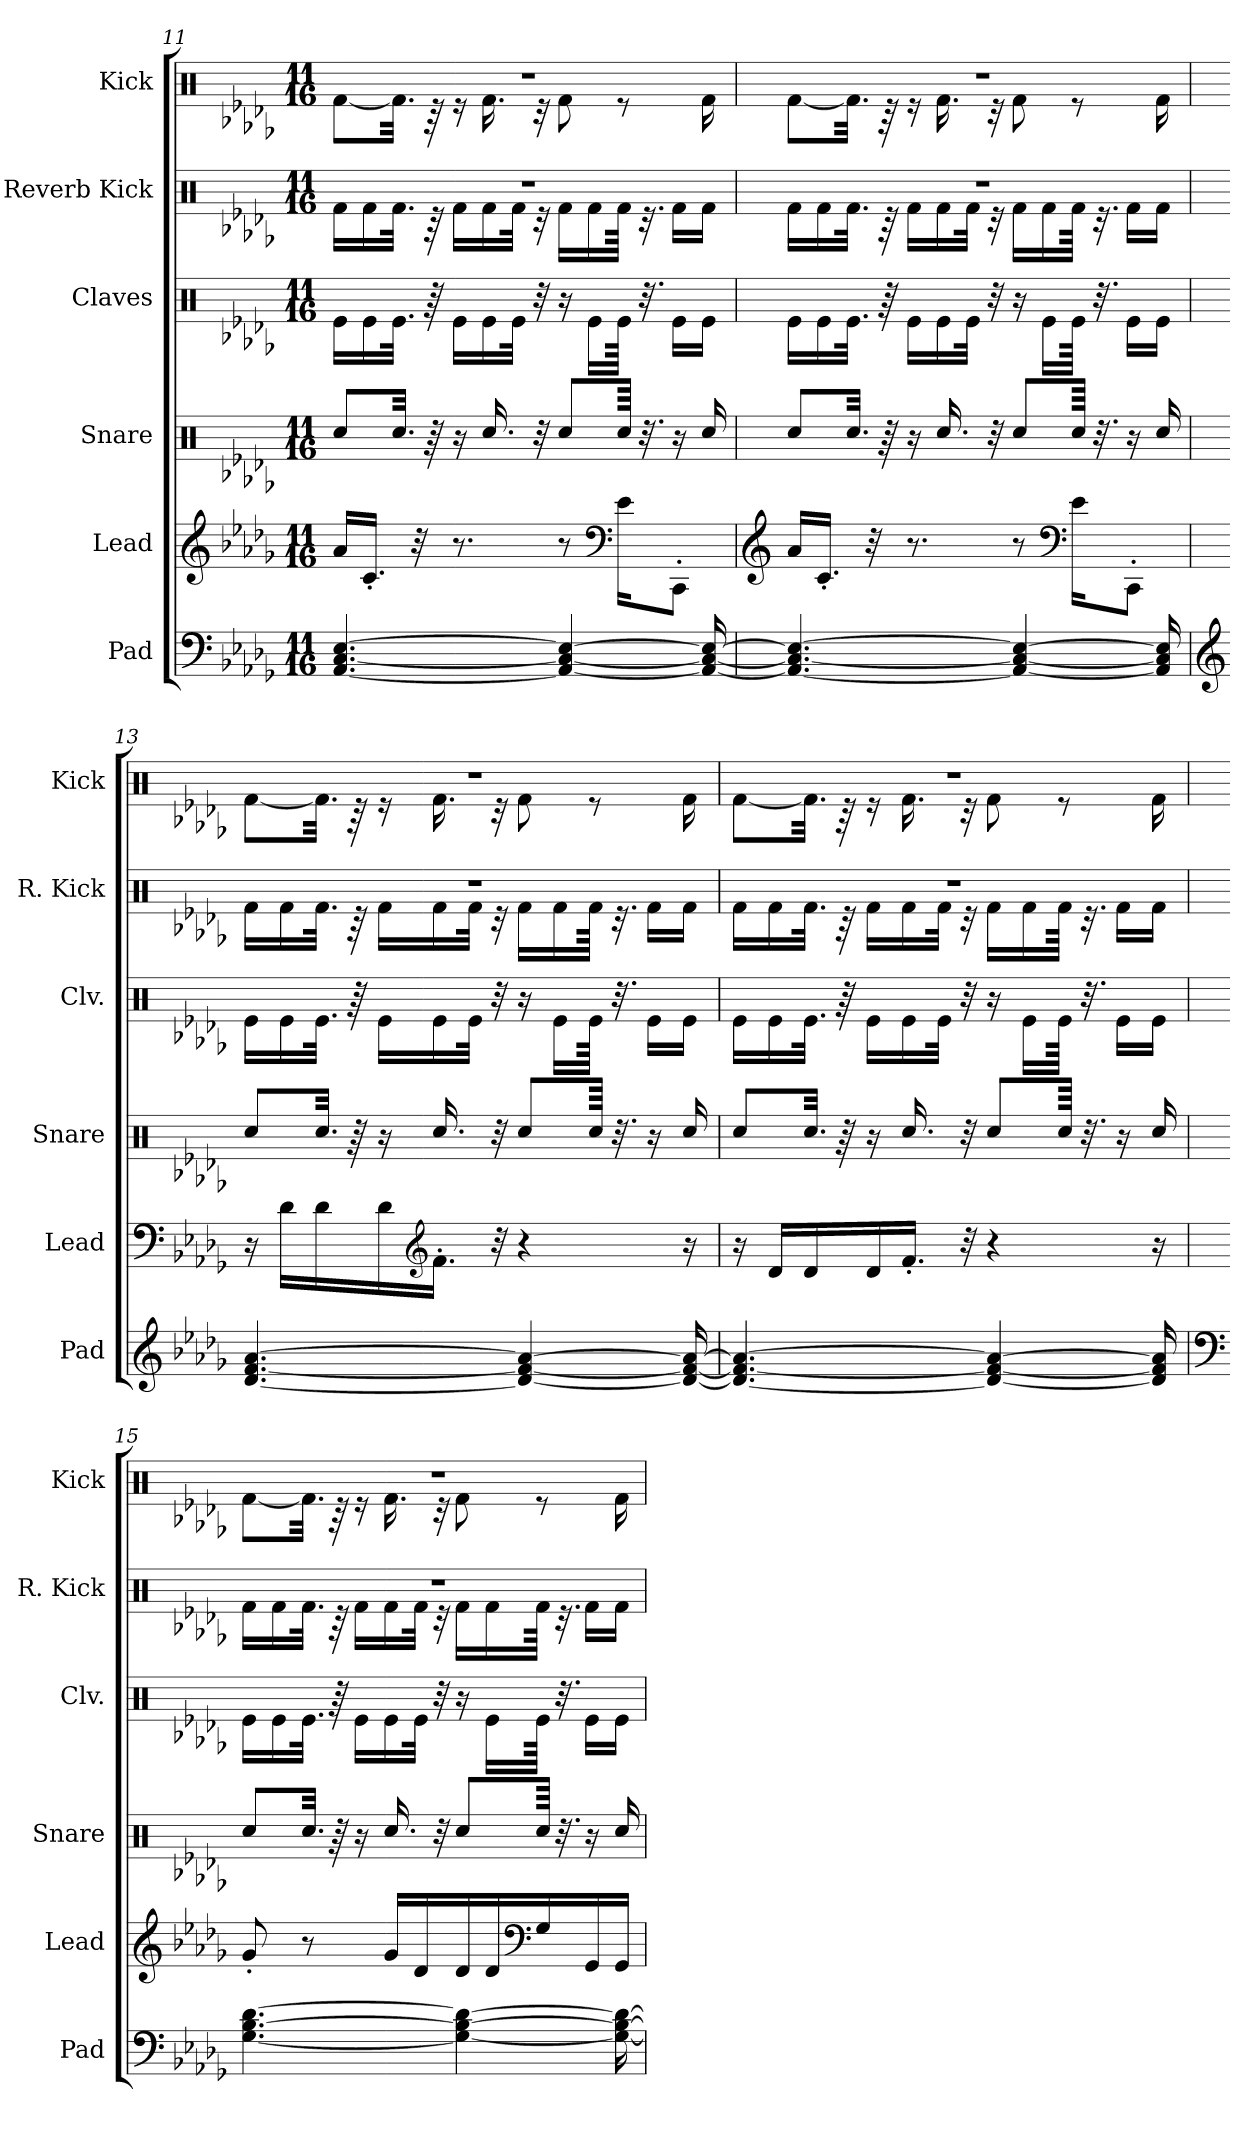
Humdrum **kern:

**kern	**kern	**kern	**kern	**kern	**kern
*part6	*part5	*part4	*part3	*part2	*part1
*staff6	*staff5	*staff4	*staff3	*staff2	*staff1
*I"Pad	*I"Lead	*I"Snare	*I"Claves	*I"Reverb Kick	*I"Kick
*I'Pad	*I'Lead	*I'Snare	*I'Clv.	*I'R. Kick	*I'Kick
!!LO:LB:g=z
*clefF4	*clefG2	*clefX	*clefX	*clefX	*clefX
*k[b-e-a-d-g-]	*k[b-e-a-d-g-]	*k[b-e-a-d-g-]	*k[b-e-a-d-g-]	*k[b-e-a-d-g-]	*k[b-e-a-d-g-]
*M11/16	*M11/16	*M11/16	*M11/16	*M11/16	*M11/16
=11	=11	=11	=11	=11	=11
*	*	*	*	*^	*^
[4.AA-/ [4.C/ [4.E-/	16a-/LL	8Rcc/L	16Re\LL	16%11r	16Rf\LL	16%11r	[8Rf\L
.	16.c'/JJ	.	16Re\	.	16Rf\	.	.
.	.	32.Rcc/Jkk	32.Re\JJk	.	32.Rf\JJk	.	32.Rf\Jkk]
.	32r	.	.	.	.	.	.
.	.	64r	64r	.	64r	.	64r
.	8.r	16r	16Re\LL	.	16Rf\LL	.	16r
.	.	16.Rcc/	16Re\	.	16Rf\	.	16.Rf\
.	.	.	32Re\JJk	.	32Rf\JJk	.	.
.	.	32r	32r	.	32r	.	32r
4AA-/_ 4C/_ 4E-/_	8r	8Rcc/L	16r	.	16Rf\LL	.	8Rf\
.	.	.	16Re\LL	.	16Rf\	.	.
*	*clefF4	*	*	*	*	*	*
.	16e-\KL	64Rcc/Jkkk	64Re\JJkk	.	64Rf\JJkk	.	8r
.	.	32.r	32.r	.	32.r	.	.
.	8CC'\J	16r	16Re\LL	.	16Rf\LL	.	.
16AA-/_ 16C/_ 16E-/_	.	16Rcc/	16Re\JJ	.	16Rf\JJ	.	16Rf\
=12	=12	=12	=12	=12	=12	=12	=12
*	*clefG2	*	*	*	*	*	*
4.AA-/_ 4.C/_ 4.E-/_	16a-/LL	8Rcc/L	16Re\LL	16%11r	16Rf\LL	16%11r	[8Rf\L
.	16.c'/JJ	.	16Re\	.	16Rf\	.	.
.	.	32.Rcc/Jkk	32.Re\JJk	.	32.Rf\JJk	.	32.Rf\Jkk]
.	32r	.	.	.	.	.	.
.	.	64r	64r	.	64r	.	64r
.	8.r	16r	16Re\LL	.	16Rf\LL	.	16r
.	.	16.Rcc/	16Re\	.	16Rf\	.	16.Rf\
.	.	.	32Re\JJk	.	32Rf\JJk	.	.
.	.	32r	32r	.	32r	.	32r
4AA-/_ 4C/_ 4E-/_	8r	8Rcc/L	16r	.	16Rf\LL	.	8Rf\
.	.	.	16Re\LL	.	16Rf\	.	.
*	*clefF4	*	*	*	*	*	*
.	16e-\KL	64Rcc/Jkkk	64Re\JJkk	.	64Rf\JJkk	.	8r
.	.	32.r	32.r	.	32.r	.	.
.	8CC'\J	16r	16Re\LL	.	16Rf\LL	.	.
16AA-/] 16C/] 16E-/]	.	16Rcc/	16Re\JJ	.	16Rf\JJ	.	16Rf\
!!LO:PB:g=z	!!
=13	=13	=13	=13	=13	=13	=13	=13
*clefG2	*	*	*	*	*	*	*
[4.d-/ [4.f/ [4.a-/	16r	8Rcc/L	16Re\LL	16%11r	16Rf\LL	16%11r	[8Rf\L
.	16d-\LL	.	16Re\	.	16Rf\	.	.
.	16d-\	32.Rcc/Jkk	32.Re\JJk	.	32.Rf\JJk	.	32.Rf\Jkk]
.	.	64r	64r	.	64r	.	64r
.	16d-\	16r	16Re\LL	.	16Rf\LL	.	16r
*	*clefG2	*	*	*	*	*	*
.	16.f'\JJ	16.Rcc/	16Re\	.	16Rf\	.	16.Rf\
.	.	.	32Re\JJk	.	32Rf\JJk	.	.
.	32r	32r	32r	.	32r	.	32r
4d-/_ 4f/_ 4a-/_	4r	8Rcc/L	16r	.	16Rf\LL	.	8Rf\
.	.	.	16Re\LL	.	16Rf\	.	.
.	.	64Rcc/Jkkk	64Re\JJkk	.	64Rf\JJkk	.	8r
.	.	32.r	32.r	.	32.r	.	.
.	.	16r	16Re\LL	.	16Rf\LL	.	.
16d-/_ 16f/_ 16a-/_	16r	16Rcc/	16Re\JJ	.	16Rf\JJ	.	16Rf\
=14	=14	=14	=14	=14	=14	=14	=14
4.d-/_ 4.f/_ 4.a-/_	16r	8Rcc/L	16Re\LL	16%11r	16Rf\LL	16%11r	[8Rf\L
.	16d-/LL	.	16Re\	.	16Rf\	.	.
.	16d-/	32.Rcc/Jkk	32.Re\JJk	.	32.Rf\JJk	.	32.Rf\Jkk]
.	.	64r	64r	.	64r	.	64r
.	16d-/	16r	16Re\LL	.	16Rf\LL	.	16r
.	16.f'/JJ	16.Rcc/	16Re\	.	16Rf\	.	16.Rf\
.	.	.	32Re\JJk	.	32Rf\JJk	.	.
.	32r	32r	32r	.	32r	.	32r
4d-/_ 4f/_ 4a-/_	4r	8Rcc/L	16r	.	16Rf\LL	.	8Rf\
.	.	.	16Re\LL	.	16Rf\	.	.
.	.	64Rcc/Jkkk	64Re\JJkk	.	64Rf\JJkk	.	8r
.	.	32.r	32.r	.	32.r	.	.
.	.	16r	16Re\LL	.	16Rf\LL	.	.
16d-/] 16f/] 16a-/]	16r	16Rcc/	16Re\JJ	.	16Rf\JJ	.	16Rf\
!!LO:LB:g=z	!!
=15	=15	=15	=15	=15	=15	=15	=15
*clefF4	*	*	*	*	*	*	*
[4.G-\ [4.B-\ [4.d-\	8g-'/	8Rcc/L	16Re\LL	16%11r	16Rf\LL	16%11r	[8Rf\L
.	.	.	16Re\	.	16Rf\	.	.
.	8r	32.Rcc/Jkk	32.Re\JJk	.	32.Rf\JJk	.	32.Rf\Jkk]
.	.	64r	64r	.	64r	.	64r
.	.	16r	16Re\LL	.	16Rf\LL	.	16r
.	16g-/LL	16.Rcc/	16Re\	.	16Rf\	.	16.Rf\
.	16d-/	.	32Re\JJk	.	32Rf\JJk	.	.
.	.	32r	32r	.	32r	.	32r
4G-\_ 4B-\_ 4d-\_	16d-/	8Rcc/L	16r	.	16Rf\LL	.	8Rf\
.	16d-/	.	16Re\LL	.	16Rf\	.	.
*	*clefF4	*	*	*	*	*	*
.	16G-/	64Rcc/Jkkk	64Re\JJkk	.	64Rf\JJkk	.	8r
.	.	32.r	32.r	.	32.r	.	.
.	16GG-/	16r	16Re\LL	.	16Rf\LL	.	.
16G-\_ 16B-\_ 16d-\_	16GG-/JJ	16Rcc/	16Re\JJ	.	16Rf\JJ	.	16Rf\
*	*	*	*	*v	*v	*	*
*	*	*	*	*	*v	*v
=	=	=	=	=	=
*-	*-	*-	*-	*-	*-
